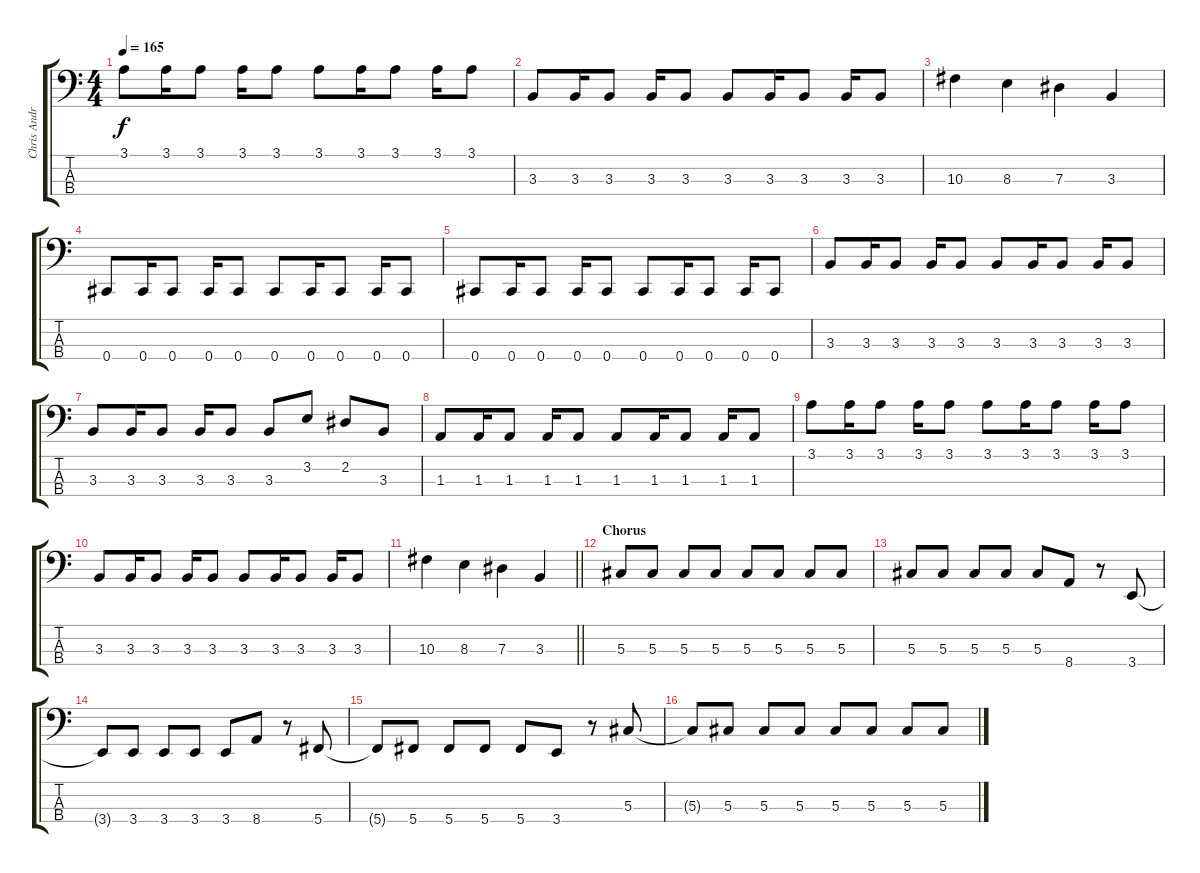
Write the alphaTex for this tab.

\track ("Chris Andrews" "Chris Andr") {instrument electricbasspick}
\staff {score tabs}
\tuning (Gb2 Db2 Ab1 Db1) {hide}
\ts (4 4)
\tempo 165
\clef f4
\ks c
3.1.8{dy f} 3.1.16 3.1.8 3.1.16 3.1.8 3.1.8 3.1.16 3.1.8 3.1.16 3.1.8 |
3.3.8 3.3.16 3.3.8 3.3.16 3.3.8 3.3.8 3.3.16 3.3.8 3.3.16 3.3.8 |
10.3.4 8.3.4 7.3.4 3.3.4 |
0.4.8 0.4.16 0.4.8 0.4.16 0.4.8 0.4.8 0.4.16 0.4.8 0.4.16 0.4.8 |
0.4.8 0.4.16 0.4.8 0.4.16 0.4.8 0.4.8 0.4.16 0.4.8 0.4.16 0.4.8 |
3.3.8 3.3.16 3.3.8 3.3.16 3.3.8 3.3.8 3.3.16 3.3.8 3.3.16 3.3.8 |
3.3.8 3.3.16 3.3.8 3.3.16 3.3.8 3.3.8 3.2.8 2.2.8 3.3.8 |
1.3.8 1.3.16 1.3.8 1.3.16 1.3.8 1.3.8 1.3.16 1.3.8 1.3.16 1.3.8 |
3.1.8 3.1.16 3.1.8 3.1.16 3.1.8 3.1.8 3.1.16 3.1.8 3.1.16 3.1.8 |
3.3.8 3.3.16 3.3.8 3.3.16 3.3.8 3.3.8 3.3.16 3.3.8 3.3.16 3.3.8 |
\barLineRight lightlight
10.3.4 8.3.4 7.3.4 3.3.4 |
\section ("" "Chorus")
5.3.8 5.3.8 5.3.8 5.3.8 5.3.8 5.3.8 5.3.8 5.3.8 |
5.3.8 5.3.8 5.3.8 5.3.8 5.3.8 8.4.8 r.8 3.4.8 |
3.4{t}.8 3.4.8 3.4.8 3.4.8 3.4.8 8.4.8 r.8 5.4.8 |
5.4{t}.8 5.4.8 5.4.8 5.4.8 5.4.8 3.4.8 r.8 5.3.8 |
5.3{t}.8 5.3.8 5.3.8 5.3.8 5.3.8 5.3.8 5.3.8 5.3.8
